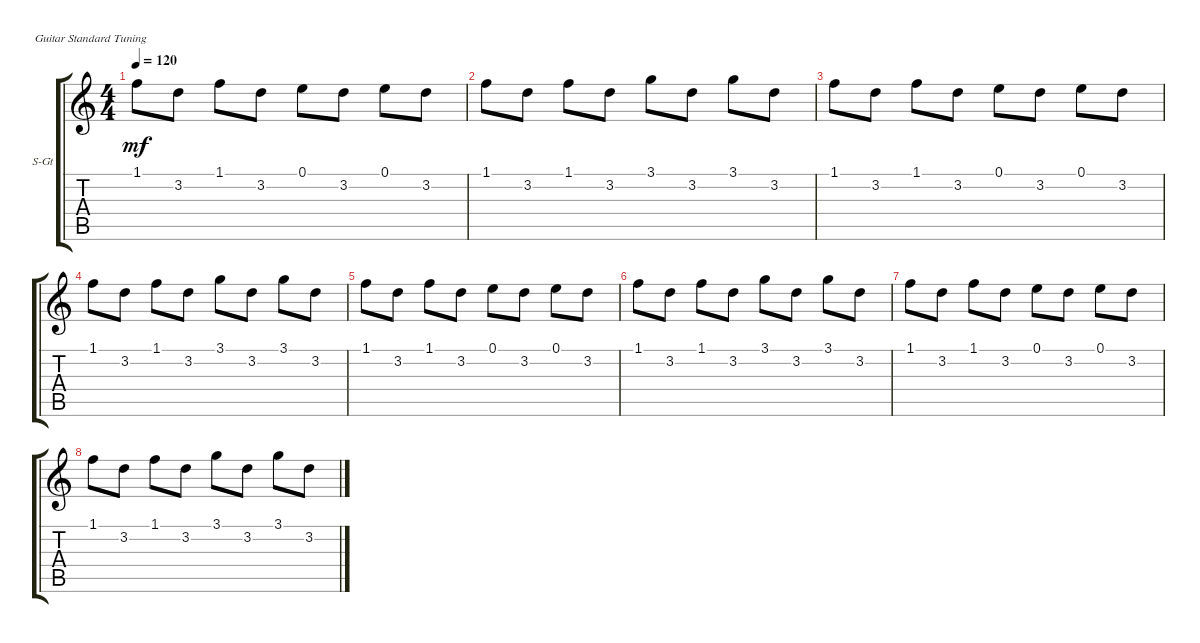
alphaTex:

\defaultSystemsLayout 4
\bracketExtendMode groupsimilarinstruments
\firstSystemTrackNameOrientation horizontal
\otherSystemsTrackNameOrientation horizontal
\track ("Steel Guitar" "S-Gt") {instrument acousticguitarsteel}
\staff {score tabs}
\tuning (E4 B3 G3 D3 A2 E2)
\ts (4 4)
\tempo 120
\clef g2
\ks c
1.1.8{dy mf} 3.2.8 1.1.8 3.2.8 0.1.8 3.2.8 0.1.8 3.2.8 |
1.1.8 3.2.8 1.1.8 3.2.8 3.1.8 3.2.8 3.1.8 3.2.8 |
1.1.8 3.2.8 1.1.8 3.2.8 0.1.8 3.2.8 0.1.8 3.2.8 |
1.1.8 3.2.8 1.1.8 3.2.8 3.1.8 3.2.8 3.1.8 3.2.8 |
1.1.8 3.2.8 1.1.8 3.2.8 0.1.8 3.2.8 0.1.8 3.2.8 |
1.1.8 3.2.8 1.1.8 3.2.8 3.1.8 3.2.8 3.1.8 3.2.8 |
1.1.8 3.2.8 1.1.8 3.2.8 0.1.8 3.2.8 0.1.8 3.2.8 |
1.1.8 3.2.8 1.1.8 3.2.8 3.1.8 3.2.8 3.1.8 3.2.8
